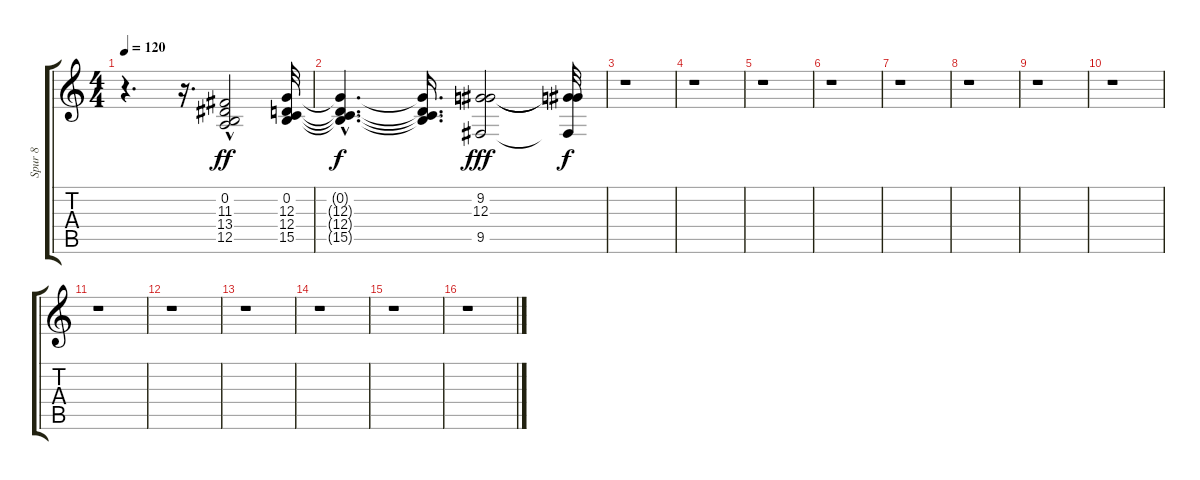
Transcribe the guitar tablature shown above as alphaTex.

\track ("Spur 8" "Spur 8") {instrument choiraahs}
\staff {score tabs}
\tuning (E4 B3 G3 D3 A2 E2) {hide}
\ts (4 4)
\tempo 120
\clef g2
\ks c
r.4{d dy f} r.16{d} (0.2 11.3 13.4 12.5{hac}).2{dy ff volume 10} (0.2 12.3 12.4 15.5).32 |
(0.2{hac t} 12.3{hac t} 12.4{hac t} 15.5{hac t}).4{d dy f} (0.2{t} 12.3{t} 12.4{t} 15.5{t}).16{d} (9.2 12.3 9.5).2{dy fff} (9.2{t} 12.3{t} 9.5{t}).32{dy f} |
r.1 |
r.1 |
r.1 |
r.1 |
r.1 |
r.1 |
r.1 |
r.1 |
r.1 |
r.1 |
r.1 |
r.1 |
r.1 |
r.1
